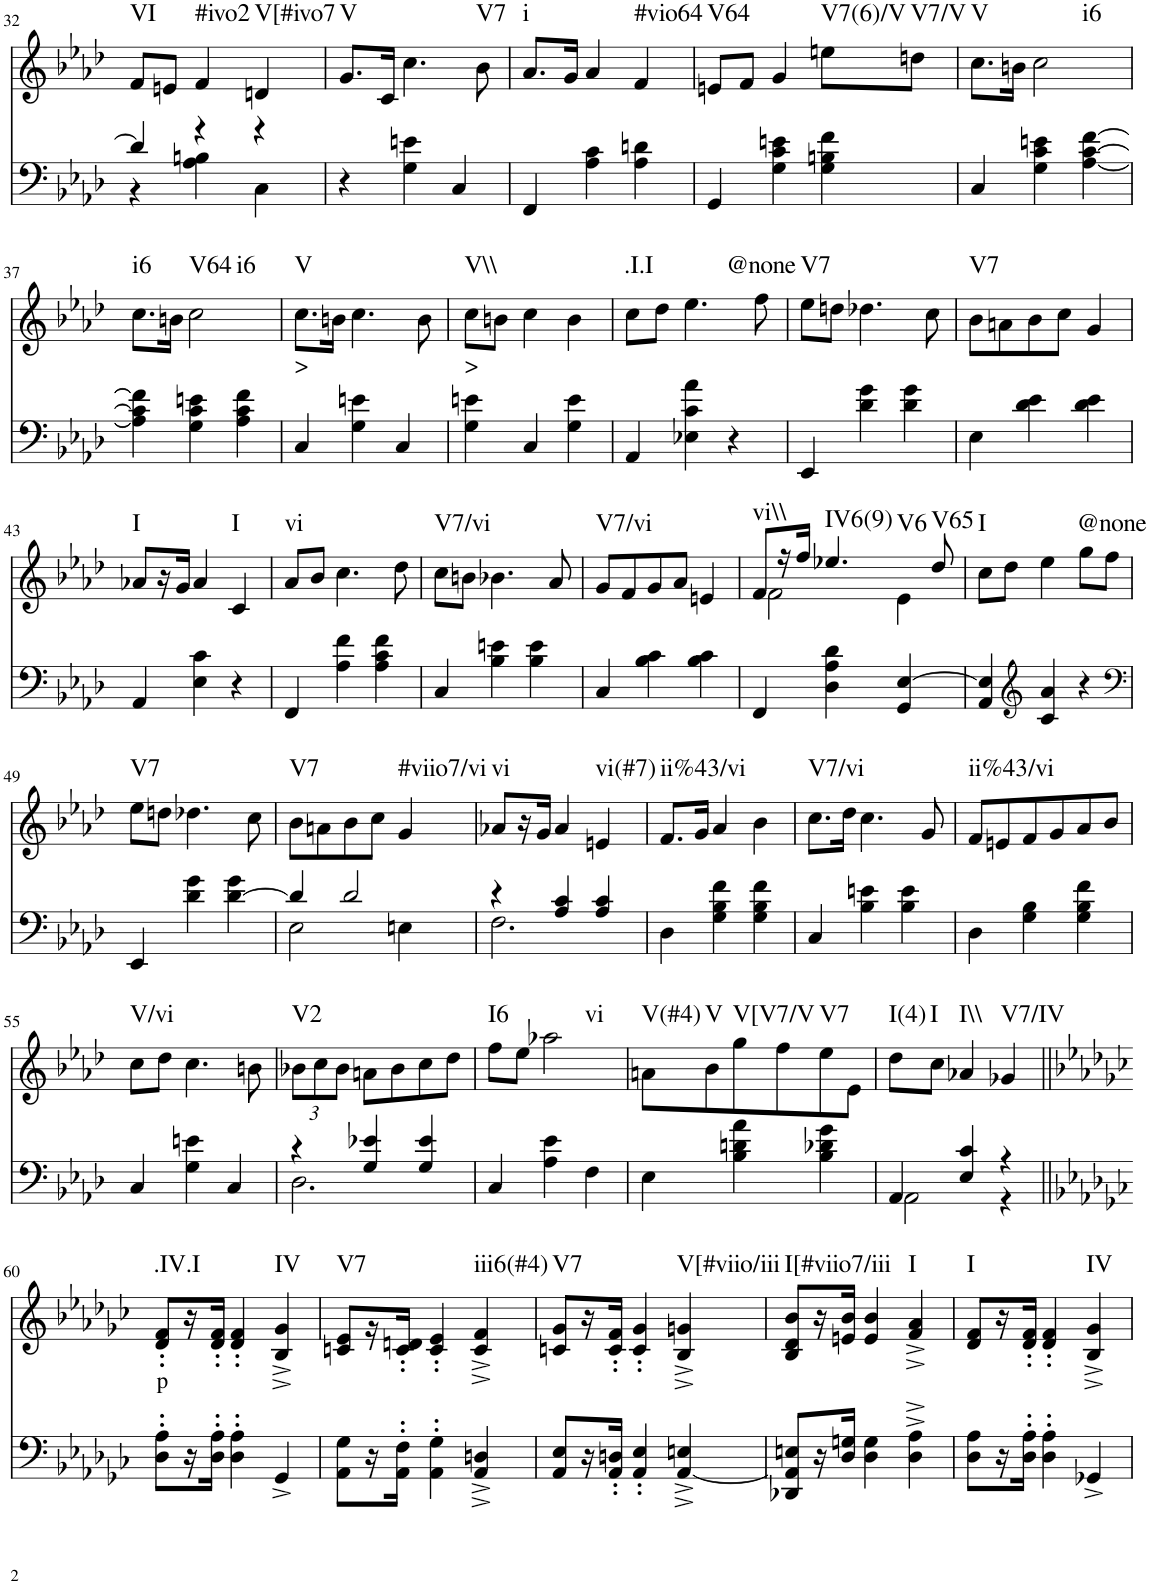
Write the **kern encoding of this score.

**kern	**kern	**text	**harte
*part2	*part1	*part1	*part1
*staff2	*staff1	*staff1	*
*I"piano	*I"piano	*	*
*I'Pno	*I'Pno	*	*
!!LO:PB:g=z
*clefF4	*clefG2	*	*
*k[b-e-a-d-]	*k[b-e-a-d-]	*	*
*A-:	*A-:	*	*
*M3/4	*M3/4	*	*
=32	=32	=32	=32
*^	*	*	*
!	!	!	!	!LO:H:kt=VI
4d-/]	4r	8f/L	.	N
.	.	8en/J	.	.
!	!	!	!	!LO:H:kt=#ivo2
4r	4A-\ 4Bn\	4f/	.	N
!	!	!	!	!LO:H:kt=V[#ivo7
4r	4C\	4dn/	.	N
=33	=33	=33	=33	=33
!	!	!	!	!LO:H:kt=V
*v	*v	*	*	*
4r	8.g/L	.	N
.	16c/Jk	.	.
4G\ 4en\	4.cc\	.	.
4C/	.	.	.
!	!	!	!LO:H:kt=V7
.	8b-\	.	N
=34	=34	=34	=34
!	!	!	!LO:H:kt=i
4FF/	8.a-/L	.	N
.	16g/Jk	.	.
4A-\ 4c\	4a-/	.	.
!	!	!	!LO:H:kt=#vio64
4A-\ 4dn\	4f/	.	N
=35	=35	=35	=35
!	!	!	!LO:H:kt=V64
4GG/	8en/L	.	N
.	8f/J	.	.
4G\ 4c\ 4en\	4g/	.	.
!	!	!	!LO:H:kt=V7(6)/V
4G\ 4Bn\ 4f\	8een\L	.	N
!	!	!	!LO:H:kt=V7/V
.	8ddn\J	.	N
=36	=36	=36	=36
!	!	!	!LO:H:kt=V
4C/	8.cc\L	.	N
.	16bn\Jk	.	.
!	!	!	!LO:H:kt=i6
4G\ 4c\ 4en\	2cc\	.	N
[4A-\ [4c\ [4f\	.	.	.
!!LO:LB:g=z
=37	=37	=37	=37
!	!	!	!LO:H:kt=i6
4A-\] 4c\] 4f\]	8.cc\L	.	N
.	16bn\Jk	.	.
!	!	!	!LO:H:n=1:kt=V64
!	!	!	!LO:H:n=2:kt=i6
4G\ 4c\ 4en\	2cc\	.	N N
4A-\ 4c\ 4f\	.	.	.
=38	=38	=38	=38
!	!	!LO:LY:b	!LO:H:kt=V
4C/	8.cc\L	>	N
.	16bn\Jk	.	.
4G\ 4en\	4.cc\	.	.
4C/	.	.	.
.	8b\	.	.
=39	=39	=39	=39
!	!	!LO:LY:b	!LO:H:kt=V\\
4G\ 4en\	8cc\L	>	N
.	8bn\J	.	.
4C/	4cc\	.	.
4G\ 4e\	4b\	.	.
=40	=40	=40	=40
!	!	!	!LO:H:kt=.I.I
4AA-/	8cc\L	.	N
.	8dd-\J	.	.
!	!	!	!LO:H:kt=@none
4E-X\ 4c\ 4a-\	4.ee-\	.	N
4r	.	.	.
.	8ff\	.	.
=41	=41	=41	=41
!	!	!	!LO:H:kt=V7
4EE-/	8ee-\L	.	N
.	8ddn\J	.	.
4d-\ 4g\	4.dd-X\	.	.
4d-\ 4g\	.	.	.
.	8cc\	.	.
=42	=42	=42	=42
!	!	!	!LO:H:kt=V7
4E-\	8b-\L	.	N
.	8an\	.	.
4d-\ 4e-\	8b-\	.	.
.	8cc\J	.	.
4d-\ 4e-\	4g/	.	.
!!LO:LB:g=z
=43	=43	=43	=43
!	!	!	!LO:H:kt=I
4AA-/	8a-X/L	.	N
.	16r	.	.
.	16g/JJ	.	.
4E-\ 4c\	4a-/	.	.
!	!	!	!LO:H:kt=I
4r	4c/	.	N
=44	=44	=44	=44
!	!	!	!LO:H:kt=vi
4FF/	8a-/L	.	N
.	8b-/J	.	.
4A-\ 4f\	4.cc\	.	.
4A-\ 4c\ 4f\	.	.	.
.	8dd-\	.	.
=45	=45	=45	=45
!	!	!	!LO:H:kt=V7/vi
4C/	8cc\L	.	N
.	8bn\J	.	.
4B-\ 4en\	4.b-X\	.	.
4B-\ 4e\	.	.	.
.	8a-/	.	.
=46	=46	=46	=46
!	!	!	!LO:H:kt=V7/vi
4C/	8g/L	.	N
.	8f/	.	.
4B-\ 4c\	8g/	.	.
.	8a-/J	.	.
4B-\ 4c\	4en/	.	.
=47	=47	=47	=47
*	*^	*	*
!	!	!	!	!LO:H:kt=vi\\
4FF/	8f/L	2f\	.	N
.	16r	.	.	.
.	16ff/JJ	.	.	.
!	!	!	!	!LO:H:n=1:kt=IV6(9)
!	!	!	!	!LO:H:n=2:kt=V6
4D-\ 4A-\ 4d-\	4.ee-X/	.	.	N N
4GG/ [4E-/	.	4e-\	.	.
!	!	!	!	!LO:H:kt=V65
.	8dd-/	.	.	N
*	*v	*v	*	*
=48	=48	=48	=48
!	!	!	!LO:H:kt=I
4AA-/ 4E-/]	8cc\L	.	N
.	8dd-\J	.	.
*clefG2	*	*	*
4c/ 4a-/	4ee-\	.	.
!	!	!	!LO:H:kt=@none
4r	8gg\L	.	N
.	8ff\J	.	.
!!LO:LB:g=z
=49	=49	=49	=49
*clefF4	*	*	*
!	!	!	!LO:H:kt=V7
4EE-/	8ee-\L	.	N
.	8ddn\J	.	.
4d-\ 4g\	4.dd-X\	.	.
[4d-\ 4g\	.	.	.
.	8cc\	.	.
=50	=50	=50	=50
*^	*	*	*
!	!	!	!	!LO:H:kt=V7
4d-/]	2E-\	8b-\L	.	N
.	.	8an\	.	.
2d-/	.	8b-\	.	.
.	.	8cc\J	.	.
!	!	!	!	!LO:H:kt=#viio7/vi
.	4En\	4g/	.	N
=51	=51	=51	=51	=51
!	!	!	!	!LO:H:kt=vi
4r	2.F\	8a-X/L	.	N
.	.	16r	.	.
.	.	16g/JJ	.	.
4A-/ 4c/	.	4a-/	.	.
!	!	!	!	!LO:H:kt=vi(#7)
4A-/ 4c/	.	4en/	.	N
*v	*v	*	*	*
=52	=52	=52	=52
!	!	!	!LO:H:kt=ii%43/vi
4D-\	8.f/L	.	N
.	16g/Jk	.	.
4G\ 4B-\ 4f\	4a-/	.	.
4G\ 4B-\ 4f\	4b-\	.	.
=53	=53	=53	=53
!	!	!	!LO:H:kt=V7/vi
4C/	8.cc\L	.	N
.	16dd-\Jk	.	.
4B-\ 4en\	4.cc\	.	.
4B-\ 4e\	.	.	.
.	8g/	.	.
=54	=54	=54	=54
!	!	!	!LO:H:kt=ii%43/vi
4D-\	8f/L	.	N
.	8en/	.	.
4G\ 4B-\	8f/	.	.
.	8g/	.	.
4G\ 4B-\ 4f\	8a-/	.	.
.	8b-/J	.	.
!!LO:LB:g=z
=55	=55	=55	=55
!	!	!	!LO:H:kt=V/vi
4C/	8cc\L	.	N
.	8dd-\J	.	.
4G\ 4en\	4.cc\	.	.
4C/	.	.	.
.	8bn\	.	.
=56	=56	=56	=56
*^	*	*	*
*	*	*Xbrackettup	*	*
!	!	!	!	!LO:H:kt=V2
4r	2.D-\	12b-X\L	.	N
.	.	12cc\	.	.
.	.	12b-\J	.	.
4G/ 4e-X/	.	8an\L	.	.
.	.	8b-\	.	.
4G/ 4e-/	.	8cc\	.	.
.	.	8dd-\J	.	.
*v	*v	*	*	*
=57	=57	=57	=57
!	!	!	!LO:H:kt=I6
4C/	8ff\L	.	N
.	8ee-\J	.	.
!	!	!	!LO:H:kt=vi
4A-\ 4e-\	2aa-X\	.	N
4F\	.	.	.
=58	=58	=58	=58
!	!	!	!LO:H:kt=V(#4)
4E-\	8an\L	.	N
!	!	!	!LO:H:kt=V
.	8b-\	.	N
!	!	!	!LO:H:kt=V[V7/V
4B-\ 4dn\ 4a-\	8gg\	.	N
.	8ff\	.	.
!	!	!	!LO:H:kt=V7
4B-\ 4d-X\ 4g\	8ee-\	.	N
.	8e-\J	.	.
=59	=59	=59	=59
*^	*	*	*
!	!	!	!	!LO:H:kt=I(4)
4AA-/	2AA-\	8dd-\L	.	N
!	!	!	!	!LO:H:kt=I
.	.	8cc\J	.	N
!	!	!	!	!LO:H:kt=I\\
4E-/ 4c/	.	4a-X/	.	N
!	!	!	!	!LO:H:kt=V7/IV
4r	4r	4g-X/	.	N
*v	*v	*	*	*
!!LO:LB:g=z
=60||	=60||	=60||	=60||
*k[b-e-a-d-g-c-]	*k[b-e-a-d-g-c-]	*	*
*^	*	*	*
!	!	!	!LO:LY:b	!LO:H:kt=.IV.I
*v	*v	*	*	*
8D-\' 8A-\'L	8d-/' 8f/'L	p	N
16r	16r	.	.
16D-\' 16A-\'JJ	16d-/' 16f/'JJ	.	.
4D-\' 4A-\'	4d-/' 4f/'	.	.
!	!	!	!LO:H:kt=IV
4GG-^/	4B-/^ 4g-/^	.	N
=61	=61	=61	=61
!	!	!	!LO:H:kt=V7
8AA-\ 8G-\L	8cn/ 8e-/L	.	N
16r	16r	.	.
16AA-\' 16F\'JJ	16c/' 16dn/'JJ	.	.
4AA-\' 4G-\'	4c/' 4e-/'	.	.
!	!	!	!LO:H:kt=iii6(#4)
4AA-/^ 4Dn/^	4c/^ 4f/^	.	N
=62	=62	=62	=62
!	!	!	!LO:H:kt=V7
8AA-/ 8E-/L	8cn/ 8g-/L	.	N
16r	16r	.	.
16AA-/' 16Dn/'JJ	16c/' 16f/'JJ	.	.
4AA-/' 4E-/'	4c/' 4g-/'	.	.
!	!	!	!LO:H:kt=V[#viio/iii
[4AA-/^ 4En/^	4B-/^ 4gn/^	.	N
=63	=63	=63	=63
!	!	!	!LO:H:kt=I[#viio7/iii
8DD-X/ 8AA-/] 8En/L	8B-/ 8d-/ 8b-/L	.	N
16r	16r	.	.
16D-/ 16Gn/JJ	16en/ 16b-/JJ	.	.
4D-\ 4G\	4e/ 4b-/	.	.
!	!	!	!LO:H:kt=I
4D-\^ 4A-\^	4f/^ 4a-/^	.	N
=64	=64	=64	=64
!	!	!	!LO:H:kt=I
8D-\ 8A-\L	8d-/ 8f/L	.	N
16r	16r	.	.
16D-\' 16A-\'JJ	16d-/' 16f/'JJ	.	.
4D-\' 4A-\'	4d-/' 4f/'	.	.
!	!	!	!LO:H:kt=IV
4GG-X^/	4B-/^ 4g-/^	.	N
=	=	=	=
*-	*-	*-	*-
